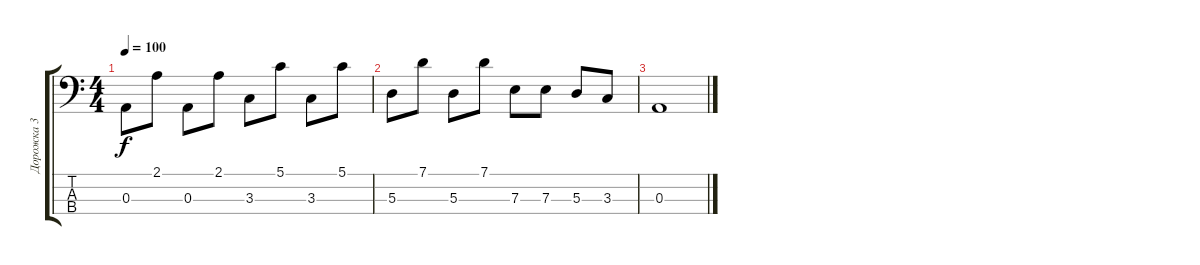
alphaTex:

\track ("Дорожка 3" "Дорожка 3") {instrument electricbassfinger}
\staff {score tabs}
\tuning (G2 D2 A1 E1) {hide}
\ts (4 4)
\tempo 100
\clef f4
\ks c
0.3.8{dy f} 2.1.8 0.3.8 2.1.8 3.3.8 5.1.8 3.3.8 5.1.8 |
5.3.8 7.1.8 5.3.8 7.1.8 7.3.8 7.3.8 5.3.8 3.3.8 |
0.3.1
